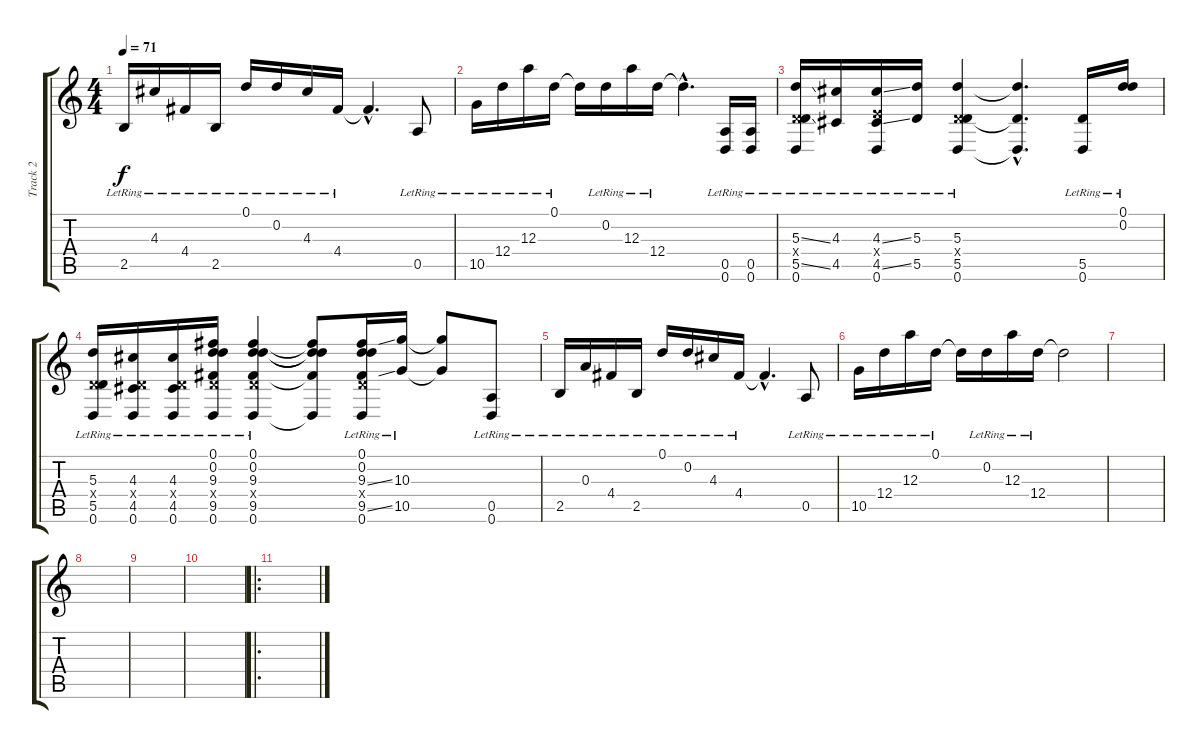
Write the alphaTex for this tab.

\track ("Track 2" "Track 2") {instrument electricguitarclean}
\staff {score tabs}
\tuning (D4 D4 A3 D3 A2 D2) {hide}
\ts (4 4)
\tempo 71
\clef g2
\ks c
2.5{lr}.16{dy f instrument electricguitarclean} 4.3{lr}.16 4.4{lr}.16 2.5{lr}.16 0.1{lr}.16 0.2{lr}.16 4.3{lr}.16 4.4{lr}.16 4.4{hac t}.4{d} 0.5{lr}.8 |
10.5{lr}.16 12.4{lr}.16 12.3{lr}.16 0.1{lr}.16 0.1{t}.16 0.2{lr}.16 12.3{lr}.16 12.4{lr}.16 12.4{hac t}.4{d} (0.5{lr} 0.6{lr}).16 (0.5{lr} 0.6{lr}).16 |
(5.3{ss} 0.4{x} 5.5{ss} 0.6{lr}).16 (4.3{lr} 4.5{lr}).16 (4.3{ss} 2.4{x} 4.5{ss} 0.6{lr}).16 (5.3{lr} 5.5{lr}).16 (5.3{lr} 0.4{x} 5.5{lr} 0.6{lr}).4 (5.3{hac t} 5.5{hac t} 0.6{hac t}).4{d} (5.5{lr} 0.6{lr}).16 (0.1{lr} 0.2{lr}).16 |
(5.3{lr} 0.4{x} 5.5{lr} 0.6{lr}).16 (4.3{lr} 0.4{x} 4.5{lr} 0.6{lr}).16 (4.3{lr} 0.4{x} 4.5{lr} 0.6{lr}).16 (0.1{lr} 0.2{lr} 9.3{lr} 0.4{x} 9.5{lr} 0.6{lr}).16 (0.1{lr} 0.2{lr} 9.3{lr} 0.4{x} 9.5{lr} 0.6{lr}).4 (0.1{t} 0.2{t} 9.3{t} 9.5{t} 0.6{t}).8 (0.1{lr} 0.2{lr} 9.3{ss} 0.4{x} 9.5{ss} 0.6{lr}).16 (10.3{lr} 10.5{lr}).16 (10.3{t} 10.5{t}).8 (0.5{lr} 0.6{lr}).8 |
2.5{lr}.16 0.3{lr}.16 4.4{lr}.16 2.5{lr}.16 0.1{lr}.16 0.2{lr}.16 4.3{lr}.16 4.4{lr}.16 4.4{hac t}.4{d} 0.5{lr}.8 |
10.5{lr}.16 12.4{lr}.16 12.3{lr}.16 0.1{lr}.16 0.1{t}.16 0.2{lr}.16 12.3{lr}.16 12.4{lr}.16 12.4{t}.2 |
|
|
|
|
\ro
